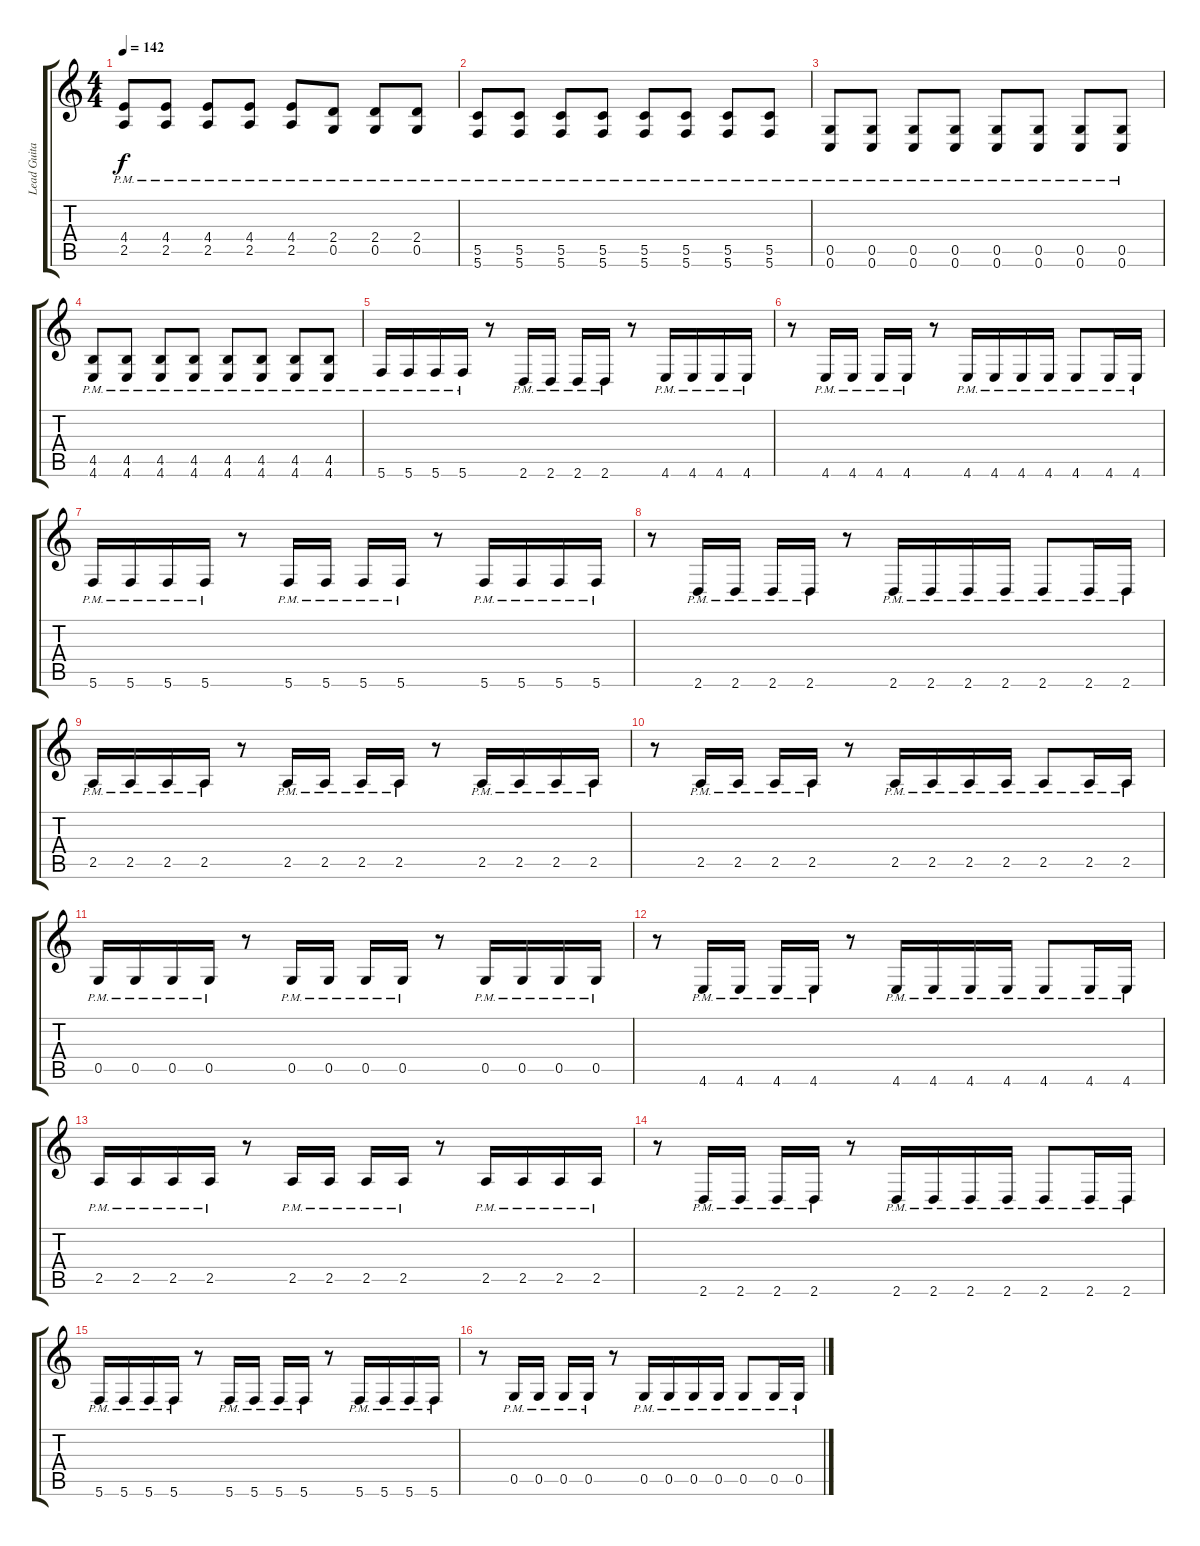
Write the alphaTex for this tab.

\track ("Lead Guitar" "Lead Guita") {instrument distortionguitar}
\staff {score tabs}
\tuning (D4 A3 F3 C3 G2 C2) {hide}
\ts (4 4)
\tempo 142
\clef g2
\ks c
(4.4{pm} 2.5{pm}).8{dy f} (4.4{pm} 2.5{pm}).8 (4.4{pm} 2.5{pm}).8 (4.4{pm} 2.5{pm}).8 (4.4{pm} 2.5{pm}).8 (2.4{pm} 0.5{pm}).8 (2.4{pm} 0.5{pm}).8 (2.4{pm} 0.5{pm}).8 |
(5.5{pm} 5.6{pm}).8 (5.5{pm} 5.6{pm}).8 (5.5{pm} 5.6{pm}).8 (5.5{pm} 5.6{pm}).8 (5.5{pm} 5.6{pm}).8 (5.5{pm} 5.6{pm}).8 (5.5{pm} 5.6{pm}).8 (5.5{pm} 5.6{pm}).8 |
(0.5{pm} 0.6{pm}).8 (0.5{pm} 0.6{pm}).8 (0.5{pm} 0.6{pm}).8 (0.5{pm} 0.6{pm}).8 (0.5{pm} 0.6{pm}).8 (0.5{pm} 0.6{pm}).8 (0.5{pm} 0.6{pm}).8 (0.5{pm} 0.6{pm}).8 |
(4.5{pm} 4.6{pm}).8 (4.5{pm} 4.6{pm}).8 (4.5{pm} 4.6{pm}).8 (4.5{pm} 4.6{pm}).8 (4.5{pm} 4.6{pm}).8 (4.5{pm} 4.6{pm}).8 (4.5{pm} 4.6{pm}).8 (4.5{pm} 4.6{pm}).8 |
5.6{pm}.16 5.6{pm}.16 5.6{pm}.16 5.6{pm}.16 r.8 2.6{pm}.16 2.6{pm}.16 2.6{pm}.16 2.6{pm}.16 r.8 4.6{pm}.16 4.6{pm}.16 4.6{pm}.16 4.6{pm}.16 |
r.8 4.6{pm}.16 4.6{pm}.16 4.6{pm}.16 4.6{pm}.16 r.8 4.6{pm}.16 4.6{pm}.16 4.6{pm}.16 4.6{pm}.16 4.6{pm}.8 4.6{pm}.16 4.6{pm}.16 |
5.6{pm}.16 5.6{pm}.16 5.6{pm}.16 5.6{pm}.16 r.8 5.6{pm}.16 5.6{pm}.16 5.6{pm}.16 5.6{pm}.16 r.8 5.6{pm}.16 5.6{pm}.16 5.6{pm}.16 5.6{pm}.16 |
r.8 2.6{pm}.16 2.6{pm}.16 2.6{pm}.16 2.6{pm}.16 r.8 2.6{pm}.16 2.6{pm}.16 2.6{pm}.16 2.6{pm}.16 2.6{pm}.8 2.6{pm}.16 2.6{pm}.16 |
2.5{pm}.16 2.5{pm}.16 2.5{pm}.16 2.5{pm}.16 r.8 2.5{pm}.16 2.5{pm}.16 2.5{pm}.16 2.5{pm}.16 r.8 2.5{pm}.16 2.5{pm}.16 2.5{pm}.16 2.5{pm}.16 |
r.8 2.5{pm}.16 2.5{pm}.16 2.5{pm}.16 2.5{pm}.16 r.8 2.5{pm}.16 2.5{pm}.16 2.5{pm}.16 2.5{pm}.16 2.5{pm}.8 2.5{pm}.16 2.5{pm}.16 |
0.5{pm}.16 0.5{pm}.16 0.5{pm}.16 0.5{pm}.16 r.8 0.5{pm}.16 0.5{pm}.16 0.5{pm}.16 0.5{pm}.16 r.8 0.5{pm}.16 0.5{pm}.16 0.5{pm}.16 0.5{pm}.16 |
r.8 4.6{pm}.16 4.6{pm}.16 4.6{pm}.16 4.6{pm}.16 r.8 4.6{pm}.16 4.6{pm}.16 4.6{pm}.16 4.6{pm}.16 4.6{pm}.8 4.6{pm}.16 4.6{pm}.16 |
2.5{pm}.16 2.5{pm}.16 2.5{pm}.16 2.5{pm}.16 r.8 2.5{pm}.16 2.5{pm}.16 2.5{pm}.16 2.5{pm}.16 r.8 2.5{pm}.16 2.5{pm}.16 2.5{pm}.16 2.5{pm}.16 |
r.8 2.6{pm}.16 2.6{pm}.16 2.6{pm}.16 2.6{pm}.16 r.8 2.6{pm}.16 2.6{pm}.16 2.6{pm}.16 2.6{pm}.16 2.6{pm}.8 2.6{pm}.16 2.6{pm}.16 |
5.6{pm}.16 5.6{pm}.16 5.6{pm}.16 5.6{pm}.16 r.8 5.6{pm}.16 5.6{pm}.16 5.6{pm}.16 5.6{pm}.16 r.8 5.6{pm}.16 5.6{pm}.16 5.6{pm}.16 5.6{pm}.16 |
r.8 0.5{pm}.16 0.5{pm}.16 0.5{pm}.16 0.5{pm}.16 r.8 0.5{pm}.16 0.5{pm}.16 0.5{pm}.16 0.5{pm}.16 0.5{pm}.8 0.5{pm}.16 0.5{pm}.16
